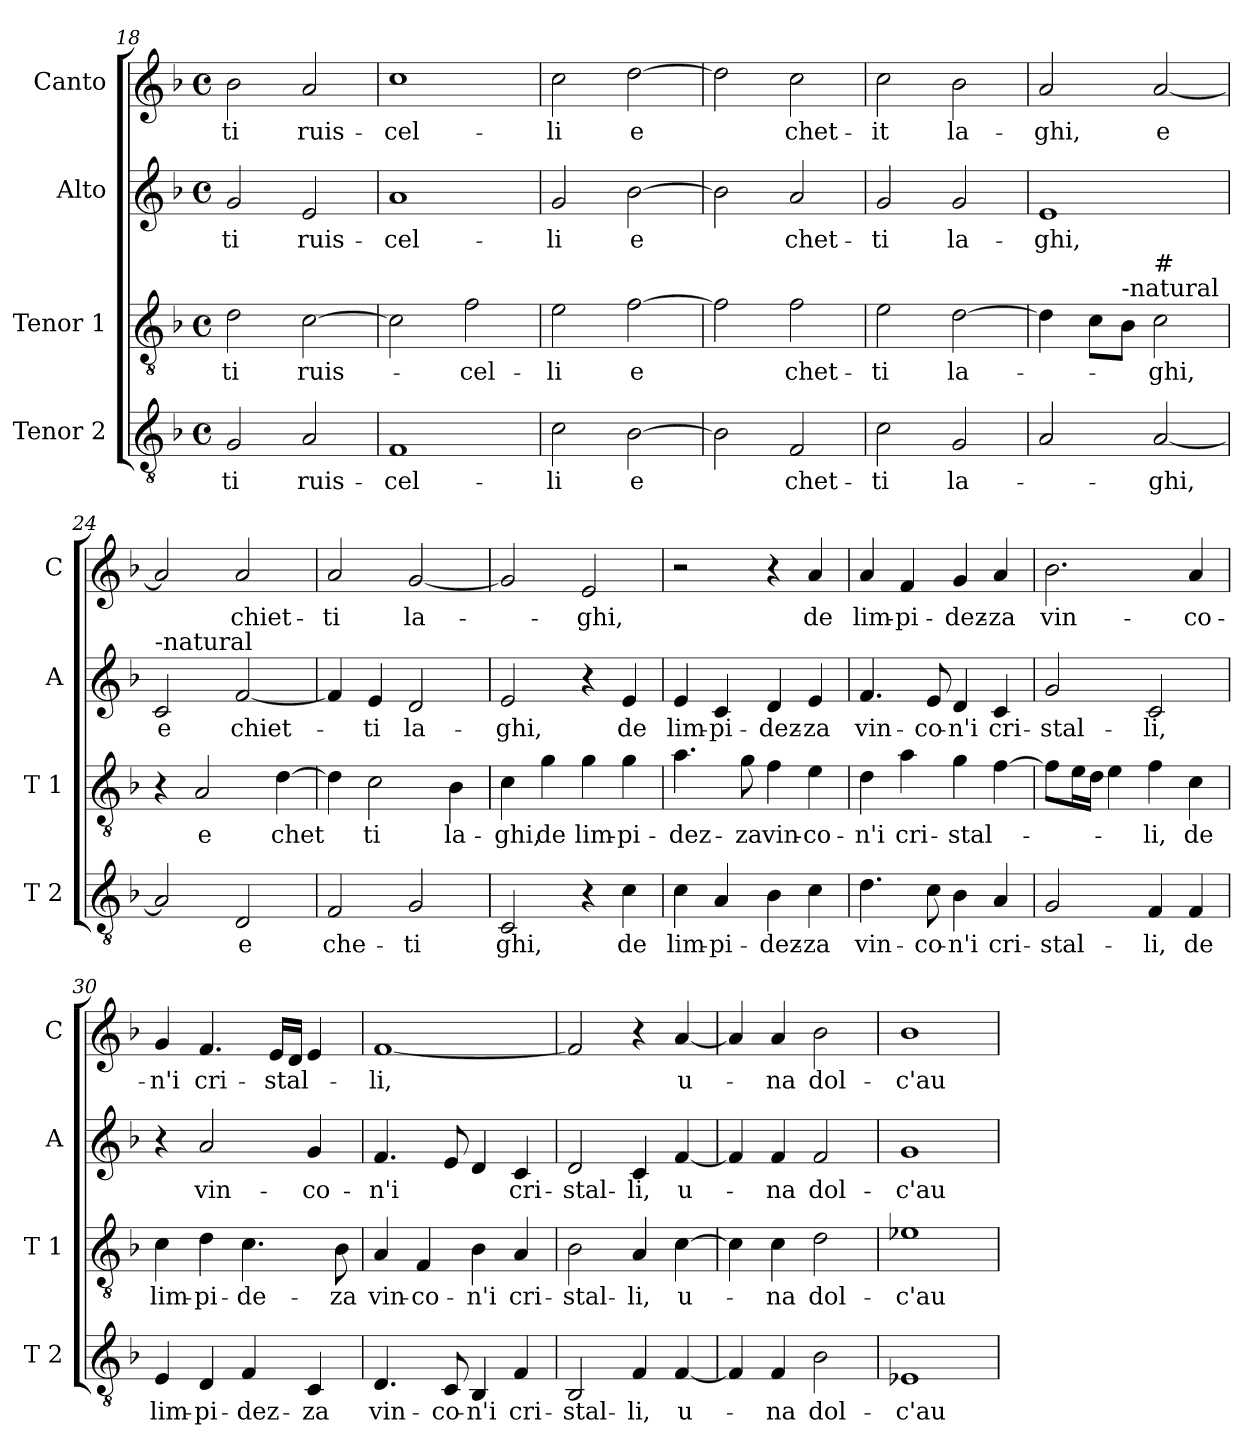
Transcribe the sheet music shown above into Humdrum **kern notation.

**kern	**text	**kern	**text	**kern	**text	**kern	**text
*part4	*part4	*part3	*part3	*part2	*part2	*part1	*part1
*staff4	*staff4	*staff3	*staff3	*staff2	*staff2	*staff1	*staff1
*I"Tenor 2	*	*I"Tenor 1	*	*I"Alto	*	*I"Canto	*
*I'T 2	*	*I'T 1	*	*I'A	*	*I'C	*
!!LO:PB:g=z
*clefGv2	*	*clefGv2	*	*clefG2	*	*clefG2	*
*k[b-]	*	*k[b-]	*	*k[b-]	*	*k[b-]	*
*F:	*	*F:	*	*F:	*	*F:	*
*M4/4	*	*M4/4	*	*M4/4	*	*M4/4	*
*met(c)	*	*met(c)	*	*met(c)	*	*met(c)	*
=18	=18	=18	=18	=18	=18	=18	=18
!	!LO:LY:b	!	!LO:LY:b	!	!LO:LY:b	!	!LO:LY:b
2G/	-ti	2d\	-ti	2g/	-ti	2b-\	-ti
!	!LO:LY:b	!	!LO:LY:b	!	!LO:LY:b	!	!LO:LY:b
2A/	ruis-	[2c\	ruis-	2e/	ruis-	2a/	ruis-
=19	=19	=19	=19	=19	=19	=19	=19
!	!LO:LY:b	!	!	!	!LO:LY:b	!	!LO:LY:b
1F	-cel-	2c\]	.	1a	-cel-	1cc	-cel-
!	!	!	!LO:LY:b	!	!	!	!
.	.	2f\	-cel-	.	.	.	.
=20	=20	=20	=20	=20	=20	=20	=20
!	!LO:LY:b	!	!LO:LY:b	!	!LO:LY:b	!	!LO:LY:b
2c\	-li	2e\	-li	2g/	-li	2cc\	-li
!	!LO:LY:b	!	!LO:LY:b	!	!LO:LY:b	!	!LO:LY:b
[2B-\	e	[2f\	e	[2b-\	e	[2dd\	e
=21	=21	=21	=21	=21	=21	=21	=21
2B-\]	.	2f\]	.	2b-\]	.	2dd\]	.
!	!LO:LY:b	!	!LO:LY:b	!	!LO:LY:b	!	!LO:LY:b
2F/	chet-	2f\	chet-	2a/	chet-	2cc\	chet-
=22	=22	=22	=22	=22	=22	=22	=22
!	!LO:LY:b	!	!LO:LY:b	!	!LO:LY:b	!	!LO:LY:b
2c\	-ti	2e\	-ti	2g/	-ti	2cc\	-it
!	!LO:LY:b	!	!LO:LY:b	!	!LO:LY:b	!	!LO:LY:b
2G/	la-	[2d\	la-	2g/	la-	2b-\	la-
=23	=23	=23	=23	=23	=23	=23	=23
!	!	!	!	!	!LO:LY:b	!	!LO:LY:b
2A/	.	4d\]	.	1e	-ghi,	2a/	-ghi,
.	.	8c\L	.	.	.	.	.
!	!	!LO:TX:a:t=-natural	!	!	!	!	!
.	.	8B-\J	.	.	.	.	.
!	!	!LO:TX:a:t=#	!	!	!	!	!
!	!LO:LY:b	!	!LO:LY:b	!	!	!	!LO:LY:b
[2A/	-ghi,	2c\	-ghi,	.	.	[2a/	e
=24	=24	=24	=24	=24	=24	=24	=24
!	!	!	!	!LO:TX:a:t=-natural	!	!	!
!	!	!	!	!	!LO:LY:b	!	!
2A/]	.	4r	.	2c/	e	2a/]	.
!	!	!	!LO:LY:b	!	!	!	!
.	.	2A/	e	.	.	.	.
!	!LO:LY:b	!	!	!	!LO:LY:b	!	!LO:LY:b
2D/	e	.	.	[2f/	chiet-	2a/	chiet-
!	!	!	!LO:LY:b	!	!	!	!
.	.	[4d\	chet	.	.	.	.
!!LO:LB:g=z
=25	=25	=25	=25	=25	=25	=25	=25
!	!LO:LY:b	!	!	!	!	!	!LO:LY:b
2F/	che-	4d\]	.	4f/]	.	2a/	-ti
!	!	!	!LO:LY:b	!	!LO:LY:b	!	!
.	.	2c\	ti	4e/	-ti	.	.
!	!LO:LY:b	!	!	!	!LO:LY:b	!	!LO:LY:b
2G/	-ti	.	.	2d/	la-	[2g/	la-
!	!	!	!LO:LY:b	!	!	!	!
.	.	4B-\	la-	.	.	.	.
=26	=26	=26	=26	=26	=26	=26	=26
!	!LO:LY:b	!	!LO:LY:b	!	!LO:LY:b	!	!
2C/	ghi,	4c\	-ghi,	2e/	-ghi,	2g/]	.
!	!	!	!LO:LY:b	!	!	!	!
.	.	4g\	de	.	.	.	.
!	!	!	!LO:LY:b	!	!	!	!LO:LY:b
4r	.	4g\	lim-	4r	.	2e/	-ghi,
!	!LO:LY:b	!	!LO:LY:b	!	!LO:LY:b	!	!
4c\	de	4g\	-pi-	4e/	de	.	.
=27	=27	=27	=27	=27	=27	=27	=27
!	!LO:LY:b	!	!LO:LY:b	!	!LO:LY:b	!	!
4c\	lim-	4.a\	-dez-	4e/	lim-	2r	.
!	!LO:LY:b	!	!	!	!LO:LY:b	!	!
4A/	-pi-	.	.	4c/	-pi-	.	.
!	!	!	!LO:LY:b	!	!	!	!
.	.	8g\	-za	.	.	.	.
!	!LO:LY:b	!	!LO:LY:b	!	!LO:LY:b	!	!
4B-\	-dez-	4f\	vin-	4d/	-dez-	4r	.
!	!LO:LY:b	!	!LO:LY:b	!	!LO:LY:b	!	!LO:LY:b
4c\	-za	4e\	-co-	4e/	-za	4a/	de
=28	=28	=28	=28	=28	=28	=28	=28
!	!LO:LY:b	!	!LO:LY:b	!	!LO:LY:b	!	!LO:LY:b
4.d\	vin-	4d\	-n'i	4.f/	vin-	4a/	lim-
!	!	!	!LO:LY:b	!	!	!	!LO:LY:b
.	.	4a\	cri-	.	.	4f/	-pi-
!	!LO:LY:b	!	!	!	!LO:LY:b	!	!
8c\	-co-	.	.	8e/	-co-	.	.
!	!LO:LY:b	!	!LO:LY:b	!	!LO:LY:b	!	!LO:LY:b
4B-\	-n'i	4g\	-stal-	4d/	-n'i	4g/	-dez-
!	!LO:LY:b	!	!	!	!LO:LY:b	!	!LO:LY:b
4A/	cri-	[4f\	.	4c/	cri-	4a/	-za
=29	=29	=29	=29	=29	=29	=29	=29
!	!LO:LY:b	!	!	!	!LO:LY:b	!	!LO:LY:b
2G/	-stal-	8f\L]	.	2g/	-stal-	2.b-\	vin-
.	.	16e\L	.	.	.	.	.
.	.	16d\JJ	.	.	.	.	.
.	.	4e\	.	.	.	.	.
!	!LO:LY:b	!	!LO:LY:b	!	!LO:LY:b	!	!
4F/	-li,	4f\	-li,	2c/	-li,	.	.
!	!LO:LY:b	!	!LO:LY:b	!	!	!	!LO:LY:b
4F/	de	4c\	de	.	.	4a/	-co-
=30	=30	=30	=30	=30	=30	=30	=30
!	!LO:LY:b	!	!LO:LY:b	!	!	!	!LO:LY:b
4E/	lim-	4c\	lim-	4r	.	4g/	-n'i
!	!LO:LY:b	!	!LO:LY:b	!	!LO:LY:b	!	!LO:LY:b
4D/	-pi-	4d\	-pi-	2a/	vin-	4.f/	cri-
!	!LO:LY:b	!	!LO:LY:b	!	!	!	!
4F/	-dez-	4.c\	-de-	.	.	.	.
!	!	!	!	!	!	!	!LO:LY:b
.	.	.	.	.	.	16e/LL	-stal-
.	.	.	.	.	.	16d/JJ	.
!	!LO:LY:b	!	!	!	!LO:LY:b	!	!
4C/	-za	.	.	4g/	-co-	4e/	.
!	!	!	!LO:LY:b	!	!	!	!
.	.	8B-\	-za	.	.	.	.
!!LO:LB:g=z
=31	=31	=31	=31	=31	=31	=31	=31
!	!LO:LY:b	!	!LO:LY:b	!	!LO:LY:b	!	!LO:LY:b
4.D/	vin-	4A/	vin-	4.f/	-n'i	[1f	-li,
!	!	!	!LO:LY:b	!	!	!	!
.	.	4F/	-co-	.	.	.	.
!	!LO:LY:b	!	!	!	!	!	!
8C/	-co-	.	.	8e/	.	.	.
!	!LO:LY:b	!	!LO:LY:b	!	!	!	!
4BB-/	-n'i	4B-\	-n'i	4d/	.	.	.
!	!LO:LY:b	!	!LO:LY:b	!	!LO:LY:b	!	!
4F/	cri-	4A/	cri-	4c/	cri-	.	.
=32	=32	=32	=32	=32	=32	=32	=32
!	!LO:LY:b	!	!LO:LY:b	!	!LO:LY:b	!	!
2BB-/	-stal-	2B-\	-stal-	2d/	-stal-	2f/]	.
!	!LO:LY:b	!	!LO:LY:b	!	!LO:LY:b	!	!
4F/	-li,	4A/	-li,	4c/	-li,	4r	.
!	!LO:LY:b	!	!LO:LY:b	!	!LO:LY:b	!	!LO:LY:b
[4F/	u-	[4c\	u-	[4f/	u-	[4a/	u-
=33	=33	=33	=33	=33	=33	=33	=33
4F/]	.	4c\]	.	4f/]	.	4a/]	.
!	!LO:LY:b	!	!LO:LY:b	!	!LO:LY:b	!	!LO:LY:b
4F/	-na	4c\	-na	4f/	-na	4a/	-na
!	!LO:LY:b	!	!LO:LY:b	!	!LO:LY:b	!	!LO:LY:b
2B-\	dol-	2d\	dol-	2f/	dol-	2b-\	dol-
=34	=34	=34	=34	=34	=34	=34	=34
!	!LO:LY:b	!	!LO:LY:b	!	!LO:LY:b	!	!LO:LY:b
1E-X	-c'au-	1e-X	-c'au-	1g	-c'au-	1b-	-c'au-
=	=	=	=	=	=	=	=
*-	*-	*-	*-	*-	*-	*-	*-
